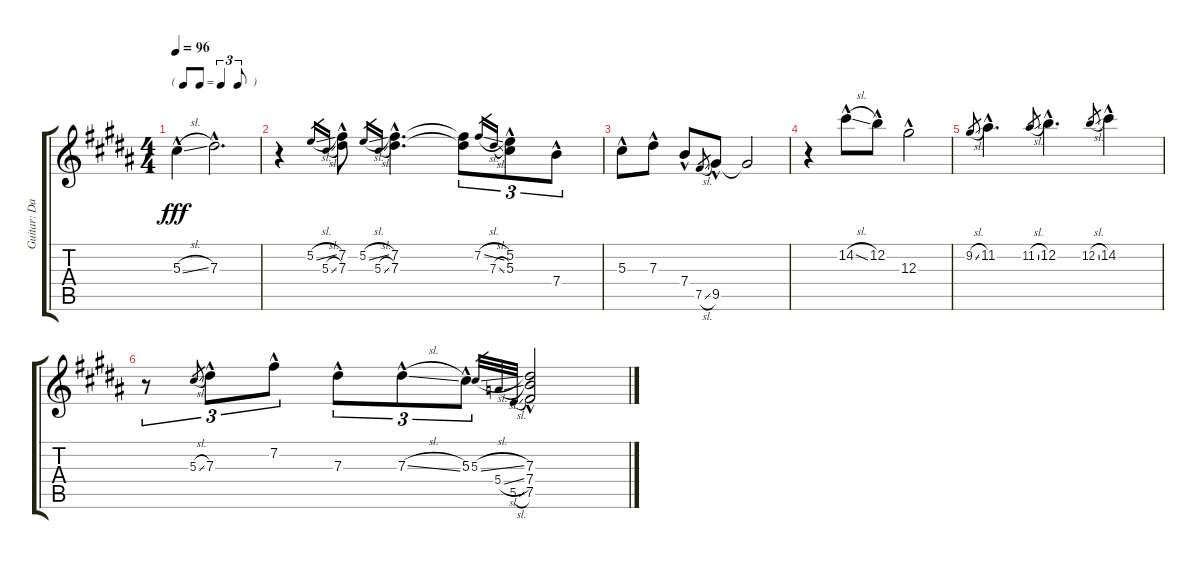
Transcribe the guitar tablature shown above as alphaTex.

\track ("Guitar: David" "Guitar: Da") {instrument electricguitarjazz}
\staff {score tabs}
\tuning (E4 B3 Ab3 E3 B2 E2) {hide}
\ts (4 4)
\tf triplet8th
\tempo 96
\clef g2
\ks b
5.3{sl hac}.4{dy fff} 7.3{hac}.2{d} |
r.4 5.2{sl}.16{gr} 5.3{sl}.16{gr} (7.2{hac} 7.3{hac}).8 5.2{sl}.16{gr} 5.3{sl}.16{gr} (7.2{hac} 7.3{hac}).4{d} (7.2{t} 7.3{t}).8{tu (3 2)} 7.2{sl}.16{gr} 7.3{sl}.16{gr} (5.2{hac} 5.3{hac}).8{tu (3 2)} 7.4{hac}.8{tu (3 2)} |
5.3{hac}.8 7.3{hac}.8 7.4{hac}.8 7.5{sl}.8{gr} 9.5{hac}.8 9.5{t}.2 |
r.4 14.2{sl hac}.8 12.2{hac}.8 12.3{hac}.2 |
9.2{sl}.8{gr} 11.2{hac}.4{d} 11.2{sl}.8{gr} 12.2{hac}.4{d} 12.2{sl}.8{gr} 14.2{hac}.4 |
r.8{tu (3 2)} 5.3{sl}.8{gr} 7.3{hac}.8{tu (3 2)} 7.2{hac}.8{tu (3 2)} 7.3{hac}.8{tu (3 2)} 7.3{sl hac}.8{tu (3 2)} 5.3{hac}.8{tu (3 2)} 5.3{sl}.32{gr} 5.4{sl}.32{gr} 5.5{sl}.32{gr} (7.3{hac} 7.4{hac} 7.5{hac}).2
